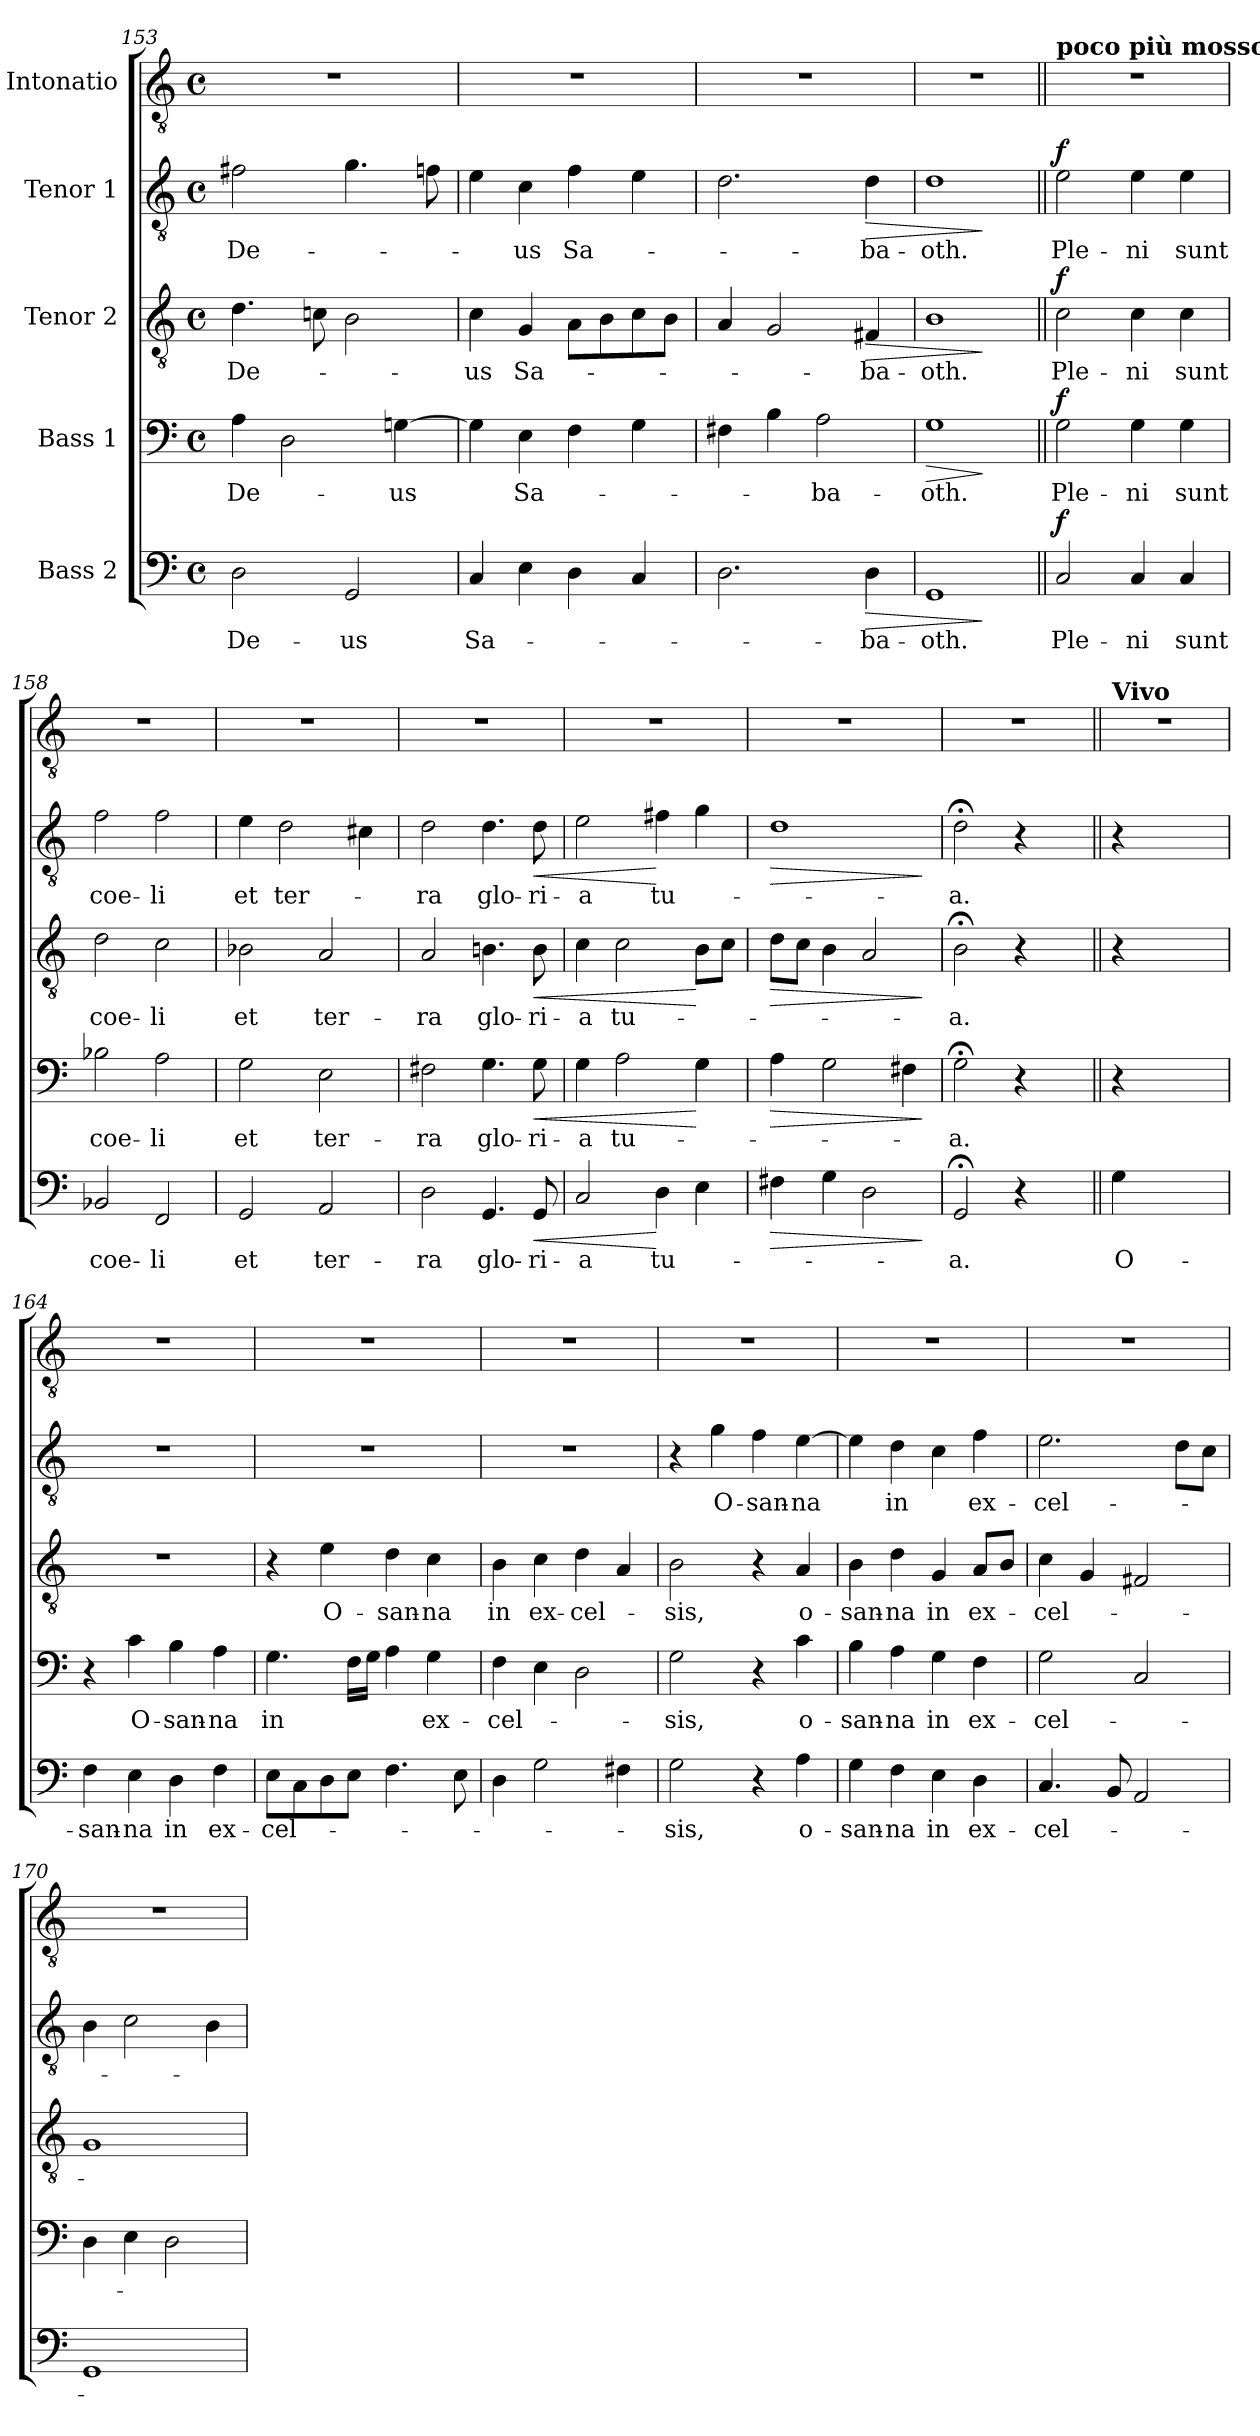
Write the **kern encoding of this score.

**kern	**text	**dynam	**kern	**text	**dynam	**kern	**text	**dynam	**kern	**text	**dynam	**kern
*part5	*part5	*part5	*part4	*part4	*part4	*part3	*part3	*part3	*part2	*part2	*part2	*part1
*staff5	*staff5	*staff5	*staff4	*staff4	*staff4	*staff3	*staff3	*staff3	*staff2	*staff2	*staff2	*staff1
*I"Bass 2	*	*	*I"Bass 1	*	*	*I"Tenor 2	*	*	*I"Tenor 1	*	*	*I"Intonatio
*clefF4	*	*	*clefF4	*	*	*clefGv2	*	*	*clefGv2	*	*	*clefGv2
*k[]	*	*	*k[]	*	*	*k[]	*	*	*k[]	*	*	*k[]
*C:	*	*	*C:	*	*	*C:	*	*	*C:	*	*	*C:
*M4/4	*	*	*M4/4	*	*	*M4/4	*	*	*M4/4	*	*	*M4/4
*met(c)	*	*	*met(c)	*	*	*met(c)	*	*	*met(c)	*	*	*met(c)
=153	=153	=153	=153	=153	=153	=153	=153	=153	=153	=153	=153	=153
!	!LO:LY:b	!	!	!LO:LY:b	!	!	!LO:LY:b	!	!	!LO:LY:b	!	!
2D\	De-	.	4A\	De-	.	4.d\	De-	.	2f#X\	De-	.	1r
.	.	.	2D\	.	.	.	.	.	.	.	.	.
.	.	.	.	.	.	8cn\	.	.	.	.	.	.
!	!LO:LY:b	!	!	!	!	!	!	!	!	!	!	!
2GG/	-us	.	.	.	.	2B\	.	.	4.g\	.	.	.
!	!	!	!	!LO:LY:b	!	!	!	!	!	!	!	!
.	.	.	[4Gn\	-us	.	.	.	.	.	.	.	.
.	.	.	.	.	.	.	.	.	8fn\	.	.	.
=154	=154	=154	=154	=154	=154	=154	=154	=154	=154	=154	=154	=154
!	!LO:LY:b	!	!	!	!	!	!LO:LY:b	!	!	!	!	!
4C/	Sa-	.	4G\]	.	.	4c\	-us	.	4e\	.	.	1r
!	!	!	!	!LO:LY:b	!	!	!LO:LY:b	!	!	!LO:LY:b	!	!
4E\	.	.	4E\	Sa-	.	4G/	Sa-	.	4c\	-us	.	.
!	!	!	!	!	!	!	!	!	!	!LO:LY:b	!	!
4D\	.	.	4F\	.	.	8A\L	.	.	4f\	Sa-	.	.
.	.	.	.	.	.	8B\	.	.	.	.	.	.
4C/	.	.	4G\	.	.	8c\	.	.	4e\	.	.	.
.	.	.	.	.	.	8B\J	.	.	.	.	.	.
=155	=155	=155	=155	=155	=155	=155	=155	=155	=155	=155	=155	=155
2.D\	.	.	4F#X\	.	.	4A/	.	.	2.d\	.	.	1r
.	.	.	4B\	.	.	2G/	.	.	.	.	.	.
!	!	!	!	!LO:LY:b	!	!	!	!	!	!	!	!
.	.	.	2A\	-ba-	.	.	.	.	.	.	.	.
!	!LO:LY:b	!LO:HP:b	!	!	!	!	!LO:LY:b	!LO:HP:b	!	!LO:LY:b	!LO:HP:b	!
4D\	-ba-	>	.	.	.	4F#X/	-ba-	>	4d\	-ba-	>	.
=156	=156	=156	=156	=156	=156	=156	=156	=156	=156	=156	=156	=156
!	!LO:LY:b	!	!	!LO:LY:b	!LO:HP:b	!	!LO:LY:b	!	!	!LO:LY:b	!	!
1GG	-oth.	.	1G	-oth.	>	1B	-oth.	.	1d	-oth.	.	1r
.	.	]	.	.	]	.	.	]	.	.	]	.
=157||	=157||	=157||	=157||	=157||	=157||	=157||	=157||	=157||	=157||	=157||	=157||	=157||
!	!	!	!	!	!	!	!	!	!	!	!	!LO:TX:a:B:t=poco più mosso
!	!LO:LY:b	!LO:DY:a	!	!LO:LY:b	!LO:DY:a	!	!LO:LY:b	!LO:DY:a	!	!LO:LY:b	!LO:DY:a	!
2C/	Ple-	f	2G\	Ple-	f	2c\	Ple-	f	2e\	Ple-	f	1r
!	!LO:LY:b	!	!	!LO:LY:b	!	!	!LO:LY:b	!	!	!LO:LY:b	!	!
4C/	-ni	.	4G\	-ni	.	4c\	-ni	.	4e\	-ni	.	.
!	!LO:LY:b	!	!	!LO:LY:b	!	!	!LO:LY:b	!	!	!LO:LY:b	!	!
4C/	sunt	.	4G\	sunt	.	4c\	sunt	.	4e\	sunt	.	.
=158	=158	=158	=158	=158	=158	=158	=158	=158	=158	=158	=158	=158
!	!LO:LY:b	!	!	!LO:LY:b	!	!	!LO:LY:b	!	!	!LO:LY:b	!	!
2BB-X/	coe-	.	2B-X\	coe-	.	2d\	coe-	.	2f\	coe-	.	1r
!	!LO:LY:b	!	!	!LO:LY:b	!	!	!LO:LY:b	!	!	!LO:LY:b	!	!
2FF/	-li	.	2A\	-li	.	2c\	-li	.	2f\	-li	.	.
!!LO:PB:g=z
=159	=159	=159	=159	=159	=159	=159	=159	=159	=159	=159	=159	=159
!	!LO:LY:b	!	!	!LO:LY:b	!	!	!LO:LY:b	!	!	!LO:LY:b	!	!
2GG/	et	.	2G\	et	.	2B-X\	et	.	4e\	et	.	1r
!	!	!	!	!	!	!	!	!	!	!LO:LY:b	!	!
.	.	.	.	.	.	.	.	.	2d\	ter-	.	.
!	!LO:LY:b	!	!	!LO:LY:b	!	!	!LO:LY:b	!	!	!	!	!
2AA/	ter-	.	2E\	ter-	.	2A/	ter-	.	.	.	.	.
.	.	.	.	.	.	.	.	.	4c#X\	.	.	.
=160	=160	=160	=160	=160	=160	=160	=160	=160	=160	=160	=160	=160
!	!LO:LY:b	!	!	!LO:LY:b	!	!	!LO:LY:b	!	!	!LO:LY:b	!	!
2D\	-ra	.	2F#X\	-ra	.	2A/	-ra	.	2d\	-ra	.	1r
!	!LO:LY:b	!	!	!LO:LY:b	!	!	!LO:LY:b	!	!	!LO:LY:b	!	!
4.GG/	glo-	.	4.G\	glo-	.	4.Bn\	glo-	.	4.d\	glo-	.	.
!	!LO:LY:b	!LO:HP:b	!	!LO:LY:b	!LO:HP:b	!	!LO:LY:b	!LO:HP:b	!	!LO:LY:b	!LO:HP:b	!
8GG/	-ri-	<	8G\	-ri-	<	8B\	-ri-	<	8d\	-ri-	<	.
=161	=161	=161	=161	=161	=161	=161	=161	=161	=161	=161	=161	=161
!	!LO:LY:b	!	!	!LO:LY:b	!	!	!LO:LY:b	!	!	!LO:LY:b	!	!
2C/	-a	.	4G\	-a	.	4c\	-a	.	2e\	-a	.	1r
!	!	!	!	!LO:LY:b	!	!	!LO:LY:b	!	!	!	!	!
.	.	.	2A\	tu-	.	2c\	tu-	.	.	.	.	.
!	!LO:LY:b	!	!	!	!	!	!	!	!	!LO:LY:b	!	!
4D\	tu-	[	.	.	.	.	.	.	4f#X\	tu-	[	.
4E\	.	.	4G\	.	[	8B\L	.	[	4g\	.	.	.
.	.	.	.	.	.	8c\J	.	.	.	.	.	.
=162	=162	=162	=162	=162	=162	=162	=162	=162	=162	=162	=162	=162
!	!	!LO:HP:b	!	!	!LO:HP:b	!	!	!LO:HP:b	!	!	!LO:HP:b	!
4F#X\	.	>	4A\	.	>	8d\L	.	>	1d	.	>	1r
.	.	.	.	.	.	8c\J	.	.	.	.	.	.
4G\	.	.	2G\	.	.	4B\	.	.	.	.	.	.
2D\	.	.	.	.	.	2A/	.	.	.	.	.	.
.	.	.	4F#X\	.	.	.	.	.	.	.	.	.
.	.	]	.	.	]	.	.	]	.	.	]	.
=163	=163	=163	=163	=163	=163	=163	=163	=163	=163	=163	=163	=163
!	!LO:LY:b	!	!	!LO:LY:b	!	!	!LO:LY:b	!	!	!LO:LY:b	!	!
2GG;/	-a.	.	2G;<\	-a.	.	2B;<\	-a.	.	2d;<\	-a.	.	1r
4r	.	.	4r	.	.	4r	.	.	4r	.	.	.
4ryy	.	.	4ryy	.	.	4ryy	.	.	4ryy	.	.	.
=163X1||	=163X1||	=163X1||	=163X1||	=163X1||	=163X1||	=163X1||	=163X1||	=163X1||	=163X1||	=163X1||	=163X1||	=163X1||
!	!	!	!	!	!	!	!	!	!	!	!	!LO:TX:a:B:t=Vivo
!	!LO:LY:b	!	!	!	!	!	!	!	!	!	!	!
4G\	O-	.	4r	.	.	4r	.	.	4r	.	.	1r
2.ryy	.	.	2.ryy	.	.	2.ryy	.	.	2.ryy	.	.	.
=164	=164	=164	=164	=164	=164	=164	=164	=164	=164	=164	=164	=164
!	!LO:LY:b	!	!	!	!	!	!	!	!	!	!	!
4F\	-san-	.	4r	.	.	1r	.	.	1r	.	.	1r
!	!LO:LY:b	!	!	!LO:LY:b	!	!	!	!	!	!	!	!
4E\	-na	.	4c\	O-	.	.	.	.	.	.	.	.
!	!LO:LY:b	!	!	!LO:LY:b	!	!	!	!	!	!	!	!
4D\	in	.	4B\	-san-	.	.	.	.	.	.	.	.
!	!LO:LY:b	!	!	!LO:LY:b	!	!	!	!	!	!	!	!
4F\	ex-	.	4A\	-na	.	.	.	.	.	.	.	.
!!LO:LB:g=z
=165	=165	=165	=165	=165	=165	=165	=165	=165	=165	=165	=165	=165
!	!LO:LY:b	!	!	!LO:LY:b	!	!	!	!	!	!	!	!
8E\L	-cel-	.	4.G\	in	.	4r	.	.	1r	.	.	1r
8C\	.	.	.	.	.	.	.	.	.	.	.	.
!	!	!	!	!	!	!	!LO:LY:b	!	!	!	!	!
8D\	.	.	.	.	.	4e\	O-	.	.	.	.	.
8E\J	.	.	16F\LL	.	.	.	.	.	.	.	.	.
.	.	.	16G\JJ	.	.	.	.	.	.	.	.	.
!	!	!	!	!	!	!	!LO:LY:b	!	!	!	!	!
4.F\	.	.	4A\	.	.	4d\	-san-	.	.	.	.	.
!	!	!	!	!LO:LY:b	!	!	!LO:LY:b	!	!	!	!	!
.	.	.	4G\	ex-	.	4c\	-na	.	.	.	.	.
8E\	.	.	.	.	.	.	.	.	.	.	.	.
=166	=166	=166	=166	=166	=166	=166	=166	=166	=166	=166	=166	=166
!	!	!	!	!LO:LY:b	!	!	!LO:LY:b	!	!	!	!	!
4D\	.	.	4F\	-cel-	.	4B\	in	.	1r	.	.	1r
!	!	!	!	!	!	!	!LO:LY:b	!	!	!	!	!
2G\	.	.	4E\	.	.	4c\	ex-	.	.	.	.	.
!	!	!	!	!	!	!	!LO:LY:b	!	!	!	!	!
.	.	.	2D\	.	.	4d\	-cel-	.	.	.	.	.
4F#X\	.	.	.	.	.	4A/	.	.	.	.	.	.
=167	=167	=167	=167	=167	=167	=167	=167	=167	=167	=167	=167	=167
!	!LO:LY:b	!	!	!LO:LY:b	!	!	!LO:LY:b	!	!	!	!	!
2G\	-sis,	.	2G\	-sis,	.	2B\	-sis,	.	4r	.	.	1r
!	!	!	!	!	!	!	!	!	!	!LO:LY:b	!	!
.	.	.	.	.	.	.	.	.	4g\	O-	.	.
!	!	!	!	!	!	!	!	!	!	!LO:LY:b	!	!
4r	.	.	4r	.	.	4r	.	.	4f\	-san-	.	.
!	!LO:LY:b	!	!	!LO:LY:b	!	!	!LO:LY:b	!	!	!LO:LY:b	!	!
4A\	o-	.	4c\	o-	.	4A/	o-	.	[4e\	-na	.	.
=168	=168	=168	=168	=168	=168	=168	=168	=168	=168	=168	=168	=168
!	!LO:LY:b	!	!	!LO:LY:b	!	!	!LO:LY:b	!	!	!	!	!
4G\	-san-	.	4B\	-san-	.	4B\	-san-	.	4e\]	.	.	1r
!	!LO:LY:b	!	!	!LO:LY:b	!	!	!LO:LY:b	!	!	!LO:LY:b	!	!
4F\	-na	.	4A\	-na	.	4d\	-na	.	4d\	in	.	.
!	!LO:LY:b	!	!	!LO:LY:b	!	!	!LO:LY:b	!	!	!	!	!
4E\	in	.	4G\	in	.	4G/	in	.	4c\	.	.	.
!	!LO:LY:b	!	!	!LO:LY:b	!	!	!LO:LY:b	!	!	!LO:LY:b	!	!
4D\	ex-	.	4F\	ex-	.	8A/L	ex-	.	4f\	ex-	.	.
.	.	.	.	.	.	8B/J	.	.	.	.	.	.
=169	=169	=169	=169	=169	=169	=169	=169	=169	=169	=169	=169	=169
!	!LO:LY:b	!	!	!LO:LY:b	!	!	!LO:LY:b	!	!	!LO:LY:b	!	!
4.C/	-cel-	.	2G\	-cel-	.	4c\	-cel-	.	2.e\	-cel-	.	1r
.	.	.	.	.	.	4G/	.	.	.	.	.	.
8BB/	.	.	.	.	.	.	.	.	.	.	.	.
2AA/	.	.	2C/	.	.	2F#X/	.	.	.	.	.	.
.	.	.	.	.	.	.	.	.	8d\L	.	.	.
.	.	.	.	.	.	.	.	.	8c\J	.	.	.
=170	=170	=170	=170	=170	=170	=170	=170	=170	=170	=170	=170	=170
1GG	.	.	4D\	.	.	1G	.	.	4B\	.	.	1r
.	.	.	4E\	.	.	.	.	.	2c\	.	.	.
.	.	.	2D\	.	.	.	.	.	.	.	.	.
.	.	.	.	.	.	.	.	.	4B\	.	.	.
=	=	=	=	=	=	=	=	=	=	=	=	=
*-	*-	*-	*-	*-	*-	*-	*-	*-	*-	*-	*-	*-
